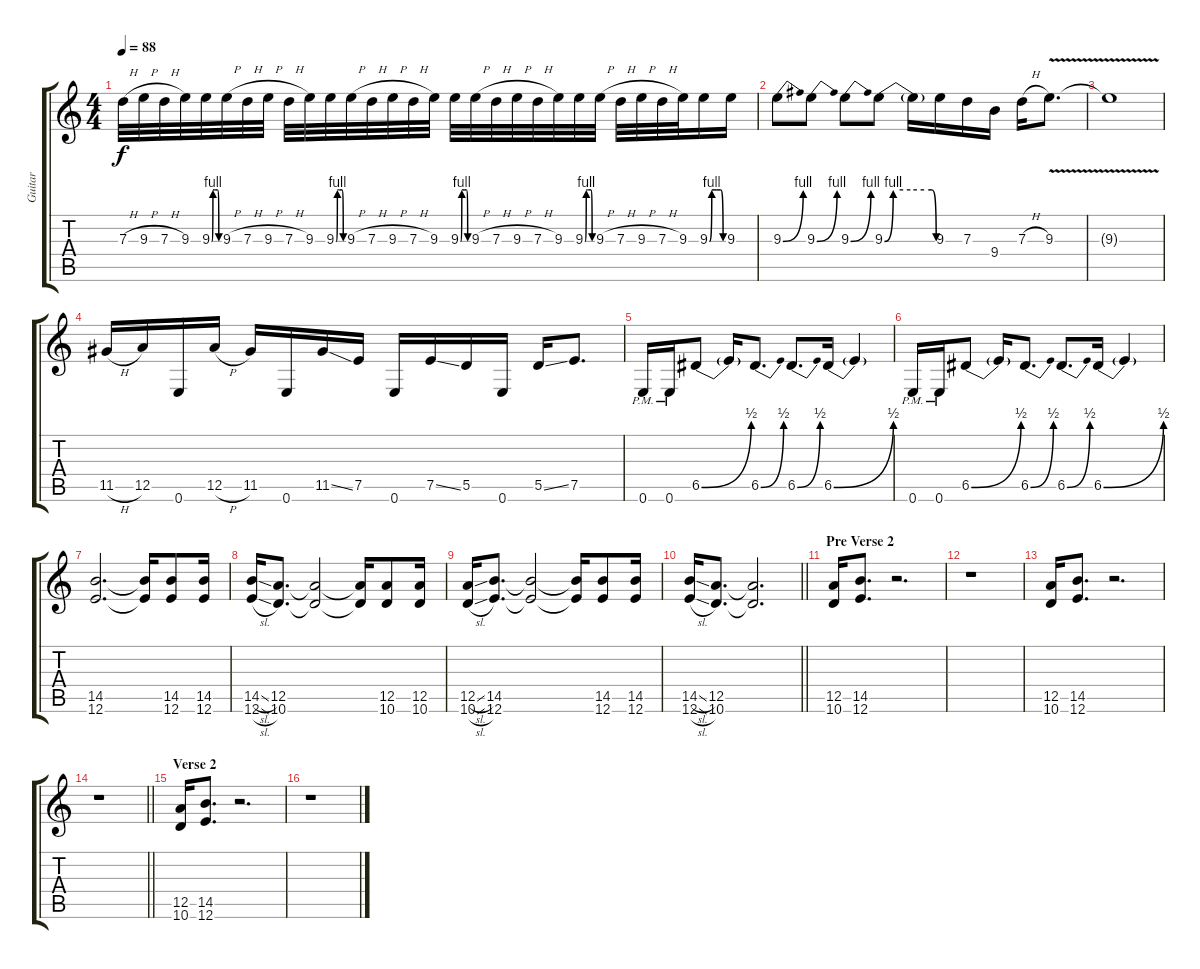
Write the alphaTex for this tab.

\track ("Guitar" "Guitar") {instrument distortionguitar}
\staff {score tabs}
\tuning (E4 B3 G3 D3 A2 E2) {hide}
\ts (4 4)
\tempo 88
\clef g2
\ks c
7.3{h}.32{dy f} 9.3{h}.32 7.3{h}.32 9.3.32 9.3{be (custom 0 0 10 4 20 4 30 4 50 4 60 0)}.32 9.3{h}.32 7.3{h}.32 9.3{h}.32 7.3{h}.32 9.3.32 9.3{be (custom 0 0 10 4 20 4 30 4 50 4 60 0)}.32 9.3{h}.32 7.3{h}.32 9.3{h}.32 7.3{h}.32 9.3.32 9.3{be (custom 0 0 10 4 20 4 30 4 50 4 60 0)}.32 9.3{h}.32 7.3{h}.32 9.3{h}.32 7.3{h}.32 9.3.32 9.3{be (custom 0 0 10 4 20 4 30 4 50 4 60 0)}.32 9.3{h}.32 7.3{h}.32 9.3{h}.32 7.3{h}.32 9.3.32 9.3{be (custom 0 0 10 4 20 4 30 4 50 4 60 0)}.16 9.3.16 |
9.3{be (bend 0 0 60 4)}.8 9.3{be (bend 0 0 60 4)}.8 9.3{be (bend 0 0 60 4)}.8 9.3{be (custom 0 0 10 4 30 4 46 4 55 4 60 0)}.8 9.3{t}.16 9.3.16 7.3.16 9.4.16 7.3{h}.16 9.3{v}.8{d} |
9.3{t}.1 |
11.5{h}.16 12.5.16 0.6.16 12.5{h}.16 11.5.16 0.6.16 11.5{ss}.16 7.5.16 0.6.16 7.5{ss}.16 5.5.16 0.6.16 5.5{ss}.16 7.5.8{d} |
0.6{pm}.16 0.6{pm}.16 6.5{be (bend 0 0 60 2)}.8 6.5{t}.16 6.5{be (bend 0 0 60 2)}.8{d} 6.5{be (bend 0 0 60 2)}.8{d} 6.5{be (bend 0 0 60 2)}.16 6.5{t}.4 |
0.6{pm}.16 0.6{pm}.16 6.5{be (bend 0 0 60 2)}.8 6.5{t}.16 6.5{be (bend 0 0 60 2)}.8{d} 6.5{be (bend 0 0 60 2)}.8{d} 6.5{be (bend 0 0 60 2)}.16 6.5{t}.4 |
(14.5 12.6).2{d} (14.5{t} 12.6{t}).16 (14.5 12.6).8 (14.5 12.6).16 |
(14.5{sl} 12.6{sl}).16 (12.5 10.6).8{d} (12.5{t} 10.6{t}).2 (12.5{t} 10.6{t}).16 (12.5 10.6).8 (12.5 10.6).16 |
(12.5{sl} 10.6{sl}).16 (14.5 12.6).8{d} (14.5{t} 12.6{t}).2 (14.5{t} 12.6{t}).16 (14.5 12.6).8 (14.5 12.6).16 |
\barLineRight lightlight
(14.5{sl} 12.6{sl}).16 (12.5 10.6).8{d} (12.5{t} 10.6{t}).2{d} |
\section ("" "Pre Verse 2")
(12.5 10.6).16 (14.5 12.6).8{d} r.2{d} |
r.1 |
(12.5 10.6).16 (14.5 12.6).8{d} r.2{d} |
\barLineRight lightlight
r.1 |
\section ("" "Verse 2")
(12.5 10.6).16 (14.5 12.6).8{d} r.2{d} |
r.1
